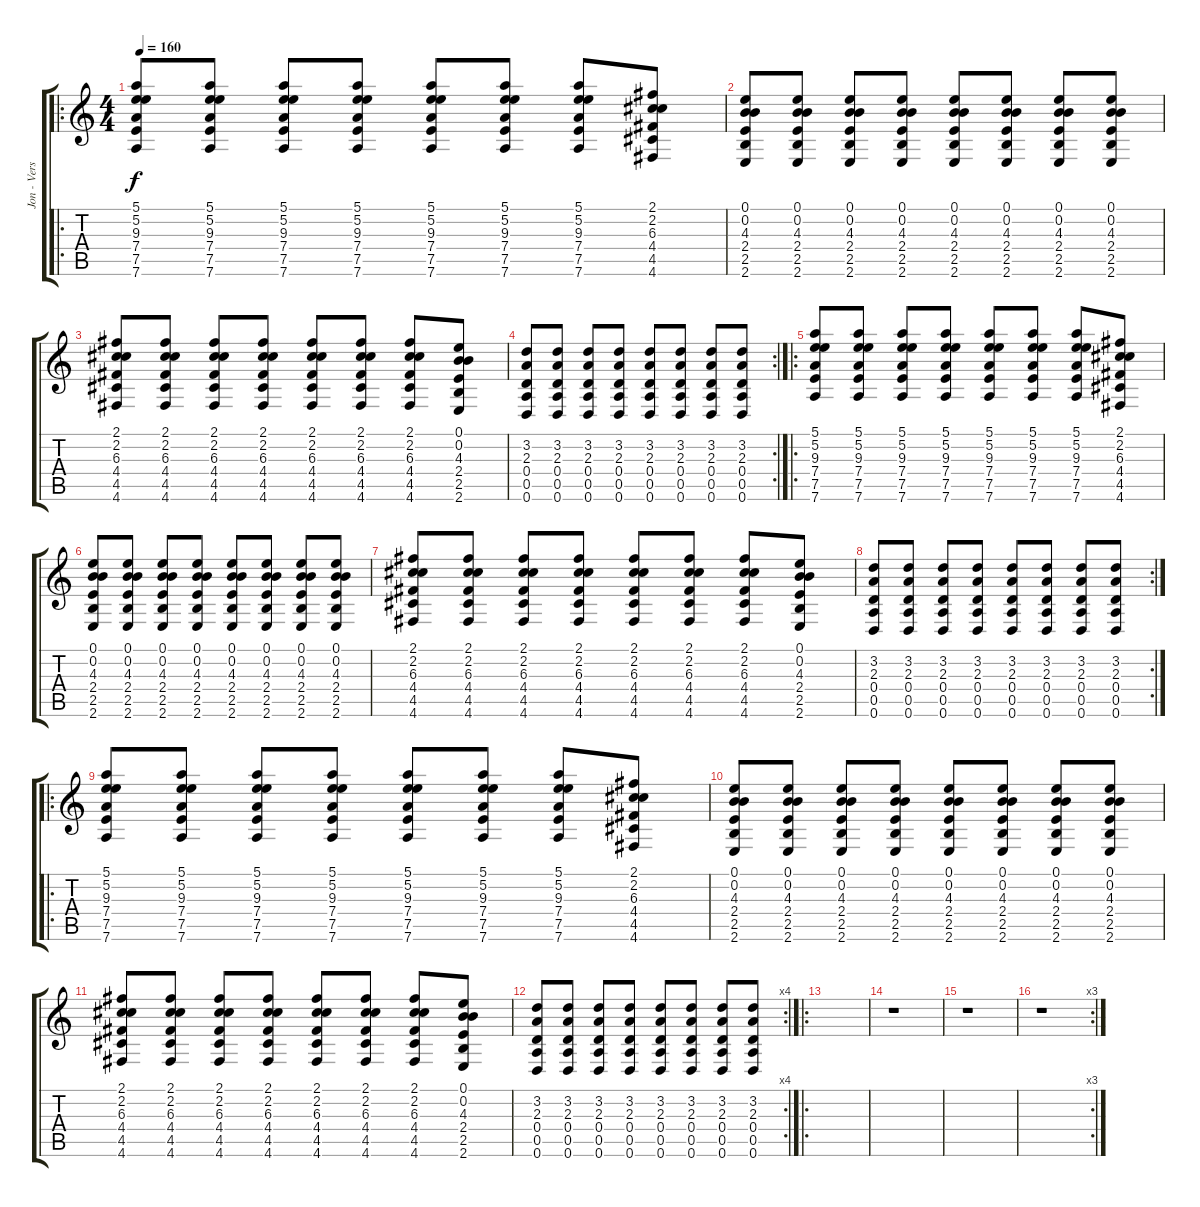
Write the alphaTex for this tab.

\track ("Jon - Verse" "Jon - Vers") {instrument electricguitarmuted}
\staff {score tabs}
\tuning (E4 B3 G3 D3 A2 D2) {hide}
\ro
\ts (4 4)
\tempo 160
\clef g2
\ks c
(5.1 5.2 9.3 7.4 7.5 7.6).8{dy f instrument electricguitarmuted} (5.1 5.2 9.3 7.4 7.5 7.6).8 (5.1 5.2 9.3 7.4 7.5 7.6).8 (5.1 5.2 9.3 7.4 7.5 7.6).8 (5.1 5.2 9.3 7.4 7.5 7.6).8 (5.1 5.2 9.3 7.4 7.5 7.6).8 (5.1 5.2 9.3 7.4 7.5 7.6).8 (2.1 2.2 6.3 4.4 4.5 4.6).8 |
(0.1 0.2 4.3 2.4 2.5 2.6).8 (0.1 0.2 4.3 2.4 2.5 2.6).8 (0.1 0.2 4.3 2.4 2.5 2.6).8 (0.1 0.2 4.3 2.4 2.5 2.6).8 (0.1 0.2 4.3 2.4 2.5 2.6).8 (0.1 0.2 4.3 2.4 2.5 2.6).8 (0.1 0.2 4.3 2.4 2.5 2.6).8 (0.1 0.2 4.3 2.4 2.5 2.6).8 |
(2.1 2.2 6.3 4.4 4.5 4.6).8 (2.1 2.2 6.3 4.4 4.5 4.6).8 (2.1 2.2 6.3 4.4 4.5 4.6).8 (2.1 2.2 6.3 4.4 4.5 4.6).8 (2.1 2.2 6.3 4.4 4.5 4.6).8 (2.1 2.2 6.3 4.4 4.5 4.6).8 (2.1 2.2 6.3 4.4 4.5 4.6).8 (0.1 0.2 4.3 2.4 2.5 2.6).8 |
\rc 2
(3.2 2.3 0.4 0.5 0.6).8 (3.2 2.3 0.4 0.5 0.6).8 (3.2 2.3 0.4 0.5 0.6).8 (3.2 2.3 0.4 0.5 0.6).8 (3.2 2.3 0.4 0.5 0.6).8 (3.2 2.3 0.4 0.5 0.6).8 (3.2 2.3 0.4 0.5 0.6).8 (3.2 2.3 0.4 0.5 0.6).8 |
\ro
(5.1 5.2 9.3 7.4 7.5 7.6).8 (5.1 5.2 9.3 7.4 7.5 7.6).8 (5.1 5.2 9.3 7.4 7.5 7.6).8 (5.1 5.2 9.3 7.4 7.5 7.6).8 (5.1 5.2 9.3 7.4 7.5 7.6).8 (5.1 5.2 9.3 7.4 7.5 7.6).8 (5.1 5.2 9.3 7.4 7.5 7.6).8 (2.1 2.2 6.3 4.4 4.5 4.6).8 |
(0.1 0.2 4.3 2.4 2.5 2.6).8 (0.1 0.2 4.3 2.4 2.5 2.6).8 (0.1 0.2 4.3 2.4 2.5 2.6).8 (0.1 0.2 4.3 2.4 2.5 2.6).8 (0.1 0.2 4.3 2.4 2.5 2.6).8 (0.1 0.2 4.3 2.4 2.5 2.6).8 (0.1 0.2 4.3 2.4 2.5 2.6).8 (0.1 0.2 4.3 2.4 2.5 2.6).8 |
(2.1 2.2 6.3 4.4 4.5 4.6).8 (2.1 2.2 6.3 4.4 4.5 4.6).8 (2.1 2.2 6.3 4.4 4.5 4.6).8 (2.1 2.2 6.3 4.4 4.5 4.6).8 (2.1 2.2 6.3 4.4 4.5 4.6).8 (2.1 2.2 6.3 4.4 4.5 4.6).8 (2.1 2.2 6.3 4.4 4.5 4.6).8 (0.1 0.2 4.3 2.4 2.5 2.6).8 |
\rc 2
(3.2 2.3 0.4 0.5 0.6).8 (3.2 2.3 0.4 0.5 0.6).8 (3.2 2.3 0.4 0.5 0.6).8 (3.2 2.3 0.4 0.5 0.6).8 (3.2 2.3 0.4 0.5 0.6).8 (3.2 2.3 0.4 0.5 0.6).8 (3.2 2.3 0.4 0.5 0.6).8 (3.2 2.3 0.4 0.5 0.6).8 |
\ro
(5.1 5.2 9.3 7.4 7.5 7.6).8 (5.1 5.2 9.3 7.4 7.5 7.6).8 (5.1 5.2 9.3 7.4 7.5 7.6).8 (5.1 5.2 9.3 7.4 7.5 7.6).8 (5.1 5.2 9.3 7.4 7.5 7.6).8 (5.1 5.2 9.3 7.4 7.5 7.6).8 (5.1 5.2 9.3 7.4 7.5 7.6).8 (2.1 2.2 6.3 4.4 4.5 4.6).8 |
(0.1 0.2 4.3 2.4 2.5 2.6).8 (0.1 0.2 4.3 2.4 2.5 2.6).8 (0.1 0.2 4.3 2.4 2.5 2.6).8 (0.1 0.2 4.3 2.4 2.5 2.6).8 (0.1 0.2 4.3 2.4 2.5 2.6).8 (0.1 0.2 4.3 2.4 2.5 2.6).8 (0.1 0.2 4.3 2.4 2.5 2.6).8 (0.1 0.2 4.3 2.4 2.5 2.6).8 |
(2.1 2.2 6.3 4.4 4.5 4.6).8 (2.1 2.2 6.3 4.4 4.5 4.6).8 (2.1 2.2 6.3 4.4 4.5 4.6).8 (2.1 2.2 6.3 4.4 4.5 4.6).8 (2.1 2.2 6.3 4.4 4.5 4.6).8 (2.1 2.2 6.3 4.4 4.5 4.6).8 (2.1 2.2 6.3 4.4 4.5 4.6).8 (0.1 0.2 4.3 2.4 2.5 2.6).8 |
\rc 4
(3.2 2.3 0.4 0.5 0.6).8 (3.2 2.3 0.4 0.5 0.6).8 (3.2 2.3 0.4 0.5 0.6).8 (3.2 2.3 0.4 0.5 0.6).8 (3.2 2.3 0.4 0.5 0.6).8 (3.2 2.3 0.4 0.5 0.6).8 (3.2 2.3 0.4 0.5 0.6).8 (3.2 2.3 0.4 0.5 0.6).8 |
\ro
|
r.1 |
r.1 |
\rc 3
r.1
